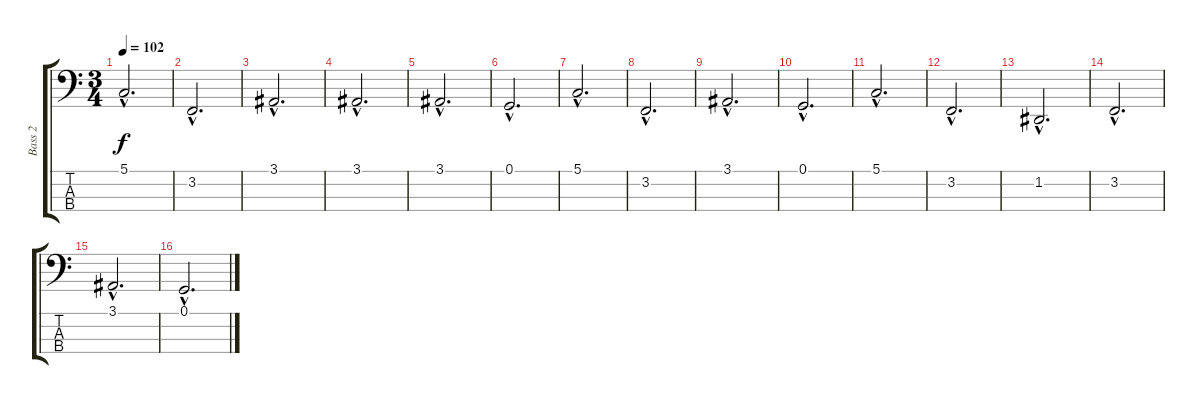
\track ("Bass 2" "Bass 2") {instrument stringensemble1}
\staff {score tabs}
\tuning (G2 D2 A1 E1) {hide}
\ts (3 4)
\tempo 102
\clef f4
\ks c
5.1{hac}.2{d dy f} |
3.2{hac}.2{d} |
3.1{hac}.2{d} |
3.1{hac}.2{d} |
3.1{hac}.2{d} |
0.1{hac}.2{d} |
5.1{hac}.2{d} |
3.2{hac}.2{d} |
3.1{hac}.2{d} |
0.1{hac}.2{d} |
5.1{hac}.2{d} |
3.2{hac}.2{d} |
1.2{hac}.2{d} |
3.2{hac}.2{d} |
3.1{hac}.2{d} |
0.1{hac}.2{d}
